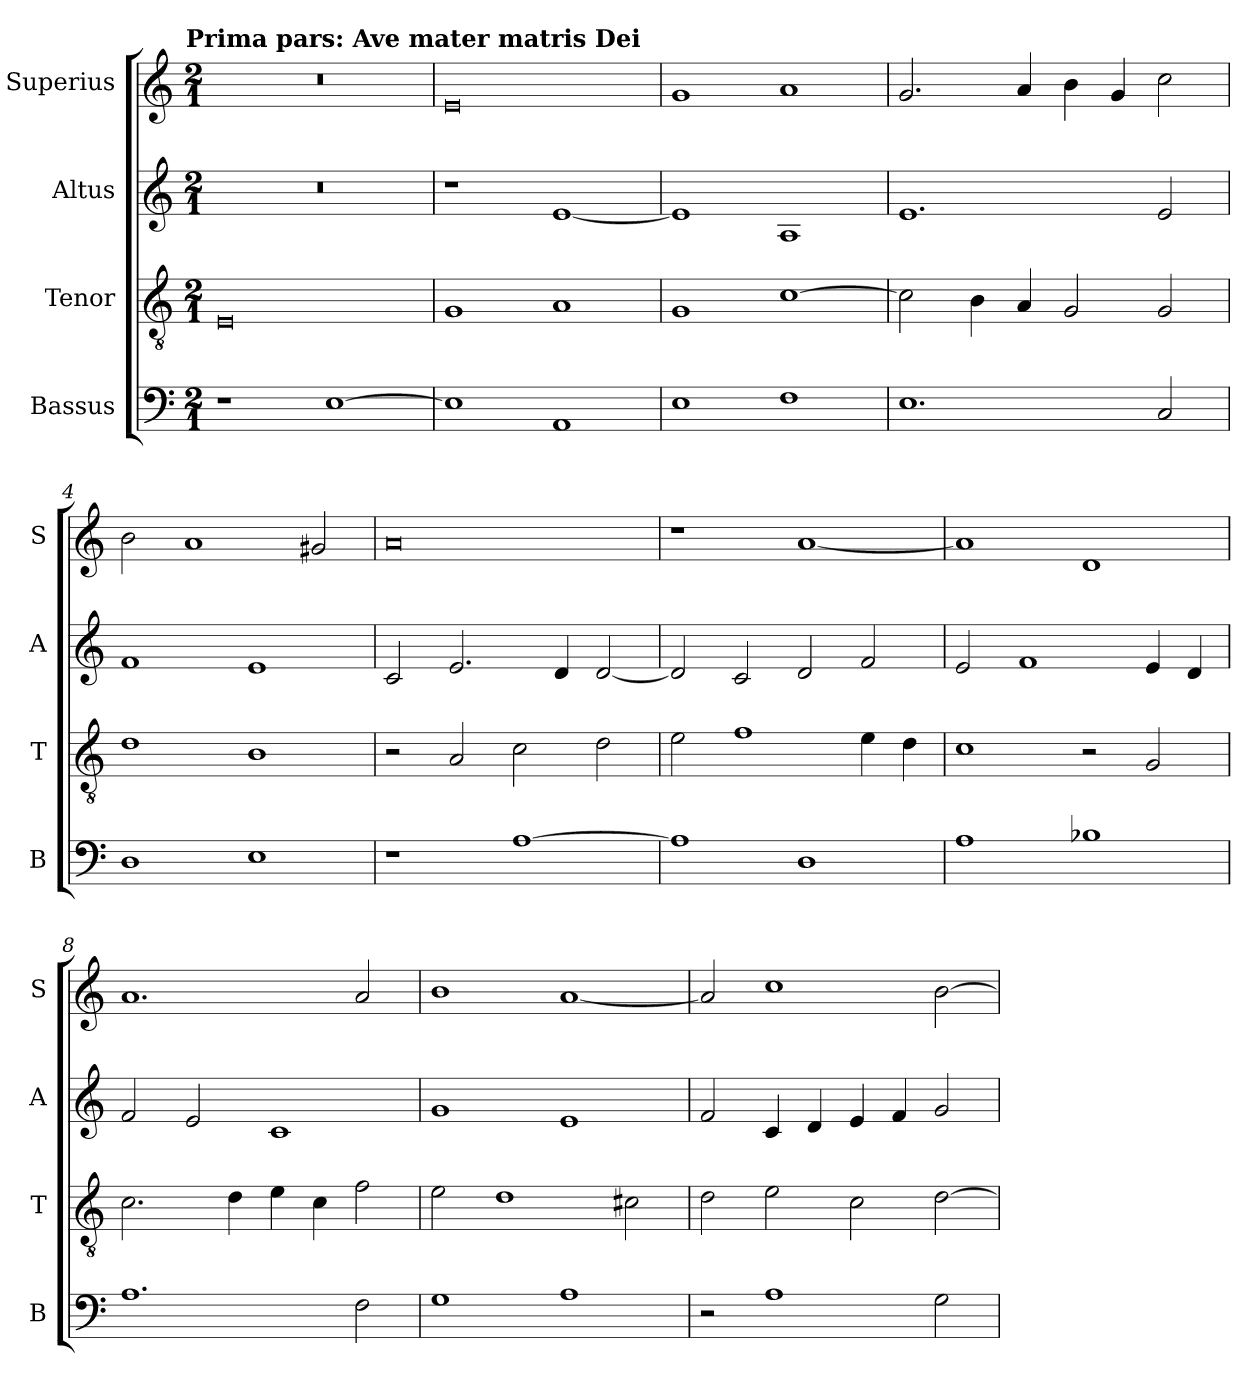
**kern	**kern	**kern	**kern
*part4	*part3	*part2	*part1
*staff4	*staff3	*staff2	*staff1
*I"Bassus	*I"Tenor	*I"Altus	*I"Superius
*I'B	*I'T	*I'A	*I'S
*clefF4	*clefGv2	*clefG2	*clefG2
*k[]	*k[]	*k[]	*k[]
*C:	*C:	*C:	*C:
!!LO:TX:omd:t=Prima pars&colon; Ave mater matris Dei
*M2/1	*M2/1	*M2/1	*M2/1
=	=	=	=
1r	0E	0r	0r
[1E	.	.	.
=1	=1	=1	=1
1E]	1G	1r	0e
1AA	1A	[1e	.
=2	=2	=2	=2
1E	1G	1e]	1g
1F	[1c	1A	1a
=3	=3	=3	=3
1.E	2c]	1.e	2.g
.	4B	.	.
.	4A	.	4a
.	2G	.	4b
.	.	.	4g
2C	2G	2e	2cc
=4	=4	=4	=4
1D	1d	1f	2b
.	.	.	1a
1E	1B	1e	.
.	.	.	2g#X
=5	=5	=5	=5
1r	2r	2c	0a
.	2A	2.e	.
[1A	2c	.	.
.	.	4d	.
.	2d	[2d	.
=6	=6	=6	=6
1A]	2e	2d]	1r
.	1f	2c	.
1D	.	2d	[1a
.	4e	2f	.
.	4d	.	.
=7	=7	=7	=7
1A	1c	2e	1a]
.	.	1f	.
1B-X	2r	.	1d
.	2G	4e	.
.	.	4d	.
=8	=8	=8	=8
1.A	2.c	2f	1.a
.	.	2e	.
.	4d	.	.
.	4e	1c	.
.	4c	.	.
2F	2f	.	2a
=9	=9	=9	=9
1G	2e	1g	1b
.	1d	.	.
1A	.	1e	[1a
.	2c#X	.	.
=10	=10	=10	=10
2r	2d	2f	2a]
1A	2e	4c	1cc
.	.	4d	.
.	2c	4e	.
.	.	4f	.
2G	[2d	2g	[2b
=	=	=	=
*-	*-	*-	*-
